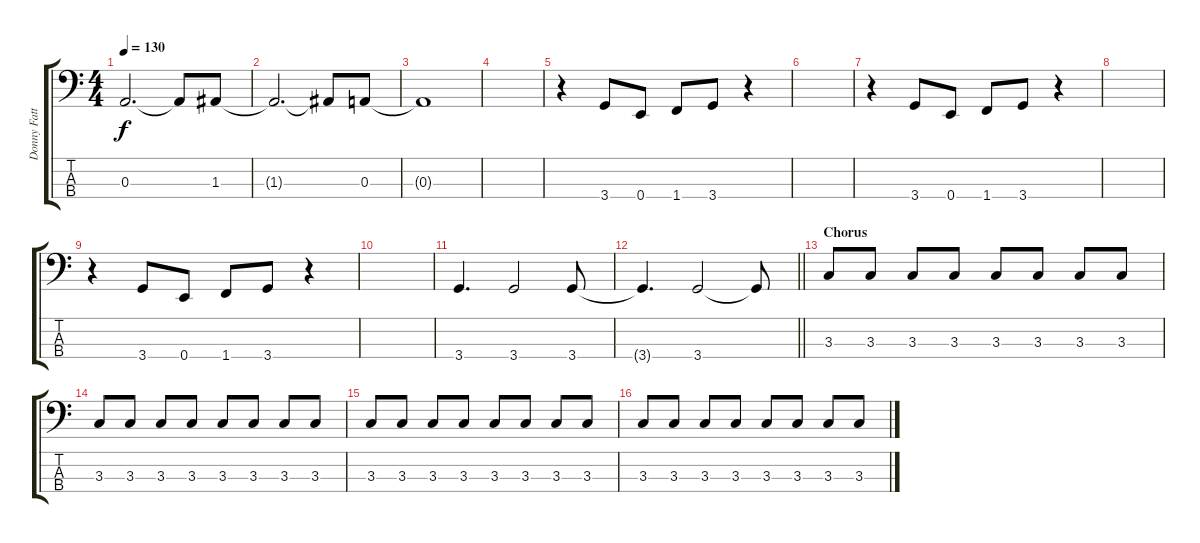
\track ("Donny Fattah" "Donny Fatt") {instrument electricbassfinger}
\staff {score tabs}
\tuning (G2 D2 A1 E1) {hide}
\ts (4 4)
\tempo 130
\clef f4
\ks c
0.3{t}.2{d dy f} 0.3{t}.8 1.3.8 |
1.3{t}.2{d} 1.3{t}.8 0.3.8 |
0.3{t}.1 |
|
r.4 3.4.8 0.4.8 1.4.8 3.4.8 r.4 |
|
r.4 3.4.8 0.4.8 1.4.8 3.4.8 r.4 |
|
r.4 3.4.8 0.4.8 1.4.8 3.4.8 r.4 |
|
3.4.4{d} 3.4.2 3.4.8 |
\barLineRight lightlight
3.4{t}.4{d} 3.4.2 3.4{t}.8 |
\section ("" "Chorus")
3.3.8 3.3.8 3.3.8 3.3.8 3.3.8 3.3.8 3.3.8 3.3.8 |
3.3.8 3.3.8 3.3.8 3.3.8 3.3.8 3.3.8 3.3.8 3.3.8 |
3.3.8 3.3.8 3.3.8 3.3.8 3.3.8 3.3.8 3.3.8 3.3.8 |
3.3.8 3.3.8 3.3.8 3.3.8 3.3.8 3.3.8 3.3.8 3.3.8
